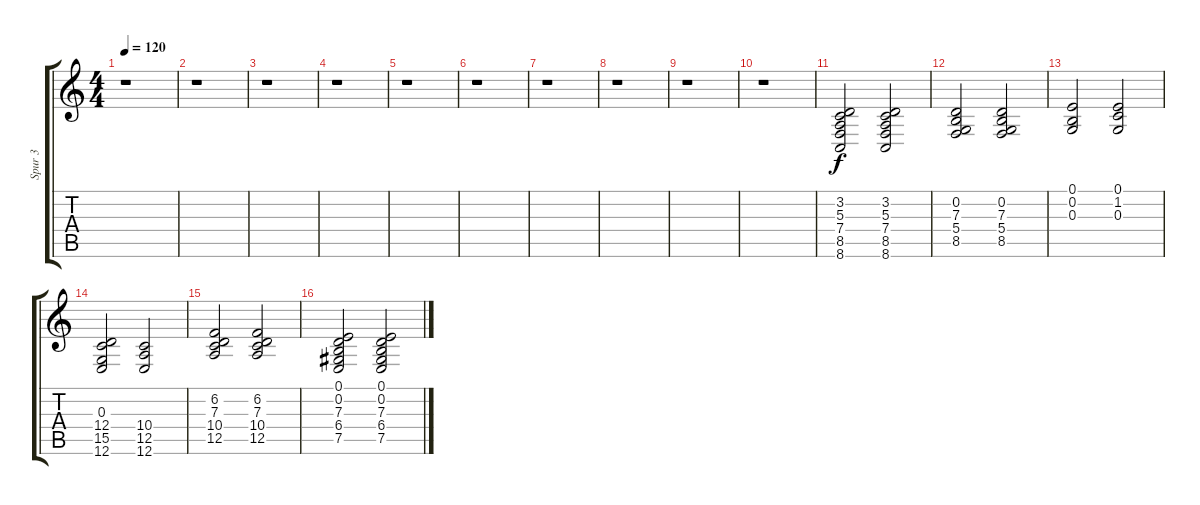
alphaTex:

\track ("Spur 3" "Spur 3") {instrument acousticgrandpiano}
\staff {score tabs}
\tuning (E4 B3 G3 D3 A2 E2) {hide}
\ts (4 4)
\tempo 120
\clef g2
\ks c
r.1{dy f} |
r.1 |
r.1 |
r.1 |
r.1 |
r.1 |
r.1 |
r.1 |
r.1 |
r.1 |
(3.2 5.3 7.4 8.5 8.6).2 (3.2 5.3 7.4 8.5 8.6).2 |
(0.2 7.3 5.4 8.5).2 (0.2 7.3 5.4 8.5).2 |
(0.1 0.2 0.3).2 (0.1 1.2 0.3).2 |
(0.3 12.4 15.5 12.6).2 (10.4 12.5 12.6).2 |
(6.2 7.3 10.4 12.5).2 (6.2 7.3 10.4 12.5).2 |
(0.1 0.2 7.3 6.4 7.5).2 (0.1 0.2 7.3 6.4 7.5).2
